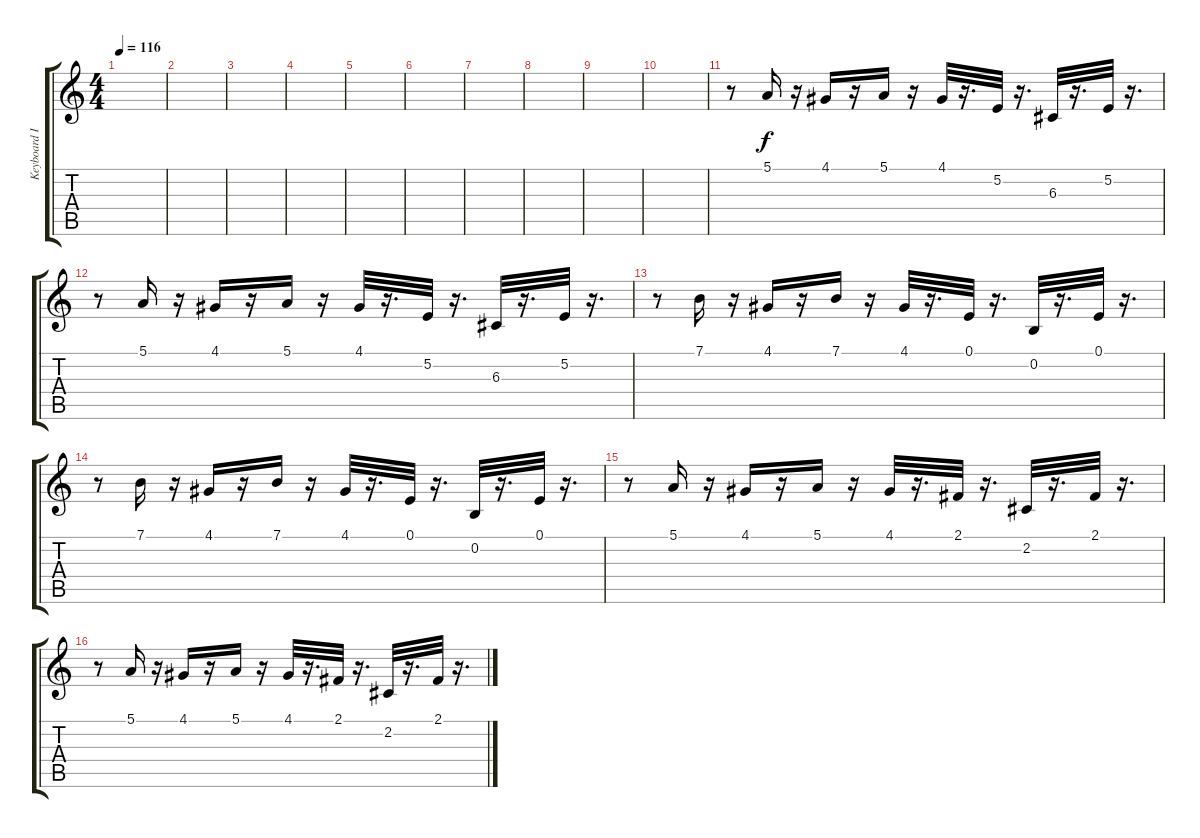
\track ("Keyboard III" "Keyboard I") {instrument orchestralharp}
\staff {score tabs}
\tuning (E4 B3 G3 D3 A2 E2) {hide}
\ts (4 4)
\tempo 116
\clef g2
\ks c
|
|
|
|
|
|
|
|
|
|
r.8 5.1.16 r.16 4.1.16 r.16 5.1.16 r.16 4.1.32 r.16{d} 5.2.32 r.16{d} 6.3.32 r.16{d} 5.2.32 r.16{d} |
r.8 5.1.16 r.16 4.1.16 r.16 5.1.16 r.16 4.1.32 r.16{d} 5.2.32 r.16{d} 6.3.32 r.16{d} 5.2.32 r.16{d} |
r.8 7.1.16 r.16 4.1.16 r.16 7.1.16 r.16 4.1.32 r.16{d} 0.1.32 r.16{d} 0.2.32 r.16{d} 0.1.32 r.16{d} |
r.8 7.1.16 r.16 4.1.16 r.16 7.1.16 r.16 4.1.32 r.16{d} 0.1.32 r.16{d} 0.2.32 r.16{d} 0.1.32 r.16{d} |
r.8 5.1.16 r.16 4.1.16 r.16 5.1.16 r.16 4.1.32 r.16{d} 2.1.32 r.16{d} 2.2.32 r.16{d} 2.1.32 r.16{d} |
r.8 5.1.16 r.16 4.1.16 r.16 5.1.16 r.16 4.1.32 r.16{d} 2.1.32 r.16{d} 2.2.32 r.16{d} 2.1.32 r.16{d}
